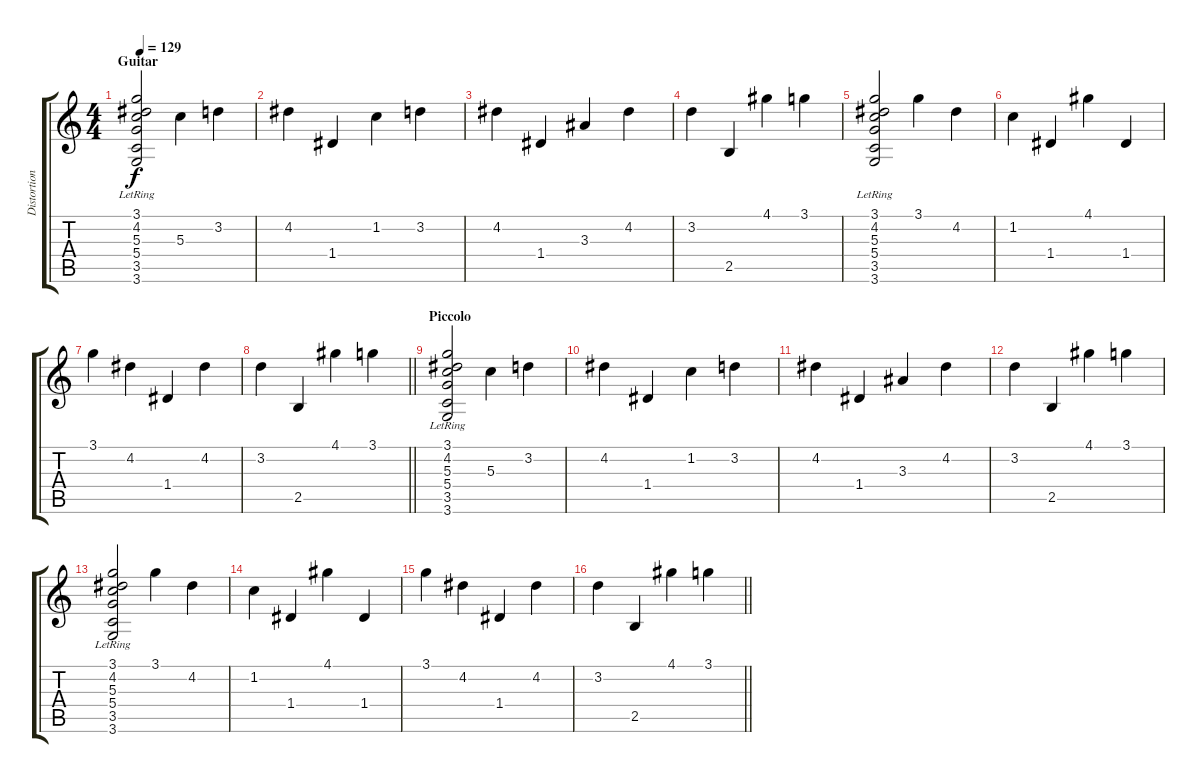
\track ("Distortion Guitar" "Distortion") {instrument overdrivenguitar}
\staff {score tabs}
\tuning (E4 B3 G3 D3 A2 E2) {hide}
\ts (4 4)
\section ("" "Guitar")
\tempo 129
\clef g2
\ks c
(3.1{lr} 4.2 5.3 5.4 3.5 3.6).2{dy f} 5.3.4 3.2.4 |
4.2.4 1.4.4 1.2.4 3.2.4 |
4.2.4 1.4.4 3.3.4 4.2.4 |
3.2.4 2.5.4 4.1.4 3.1.4 |
(3.1{lr} 4.2 5.3 5.4 3.5 3.6).2 3.1.4 4.2.4 |
1.2.4 1.4.4 4.1.4 1.4.4 |
3.1.4 4.2.4 1.4.4 4.2.4 |
\barLineRight lightlight
3.2.4 2.5.4 4.1.4 3.1.4 |
\section ("" "Piccolo")
(3.1{lr} 4.2 5.3 5.4 3.5 3.6).2 5.3.4 3.2.4 |
4.2.4 1.4.4 1.2.4 3.2.4 |
4.2.4 1.4.4 3.3.4 4.2.4 |
3.2.4 2.5.4 4.1.4 3.1.4 |
(3.1{lr} 4.2 5.3 5.4 3.5 3.6).2 3.1.4 4.2.4 |
1.2.4 1.4.4 4.1.4 1.4.4 |
3.1.4 4.2.4 1.4.4 4.2.4 |
\barLineRight lightlight
3.2.4 2.5.4 4.1.4 3.1.4
